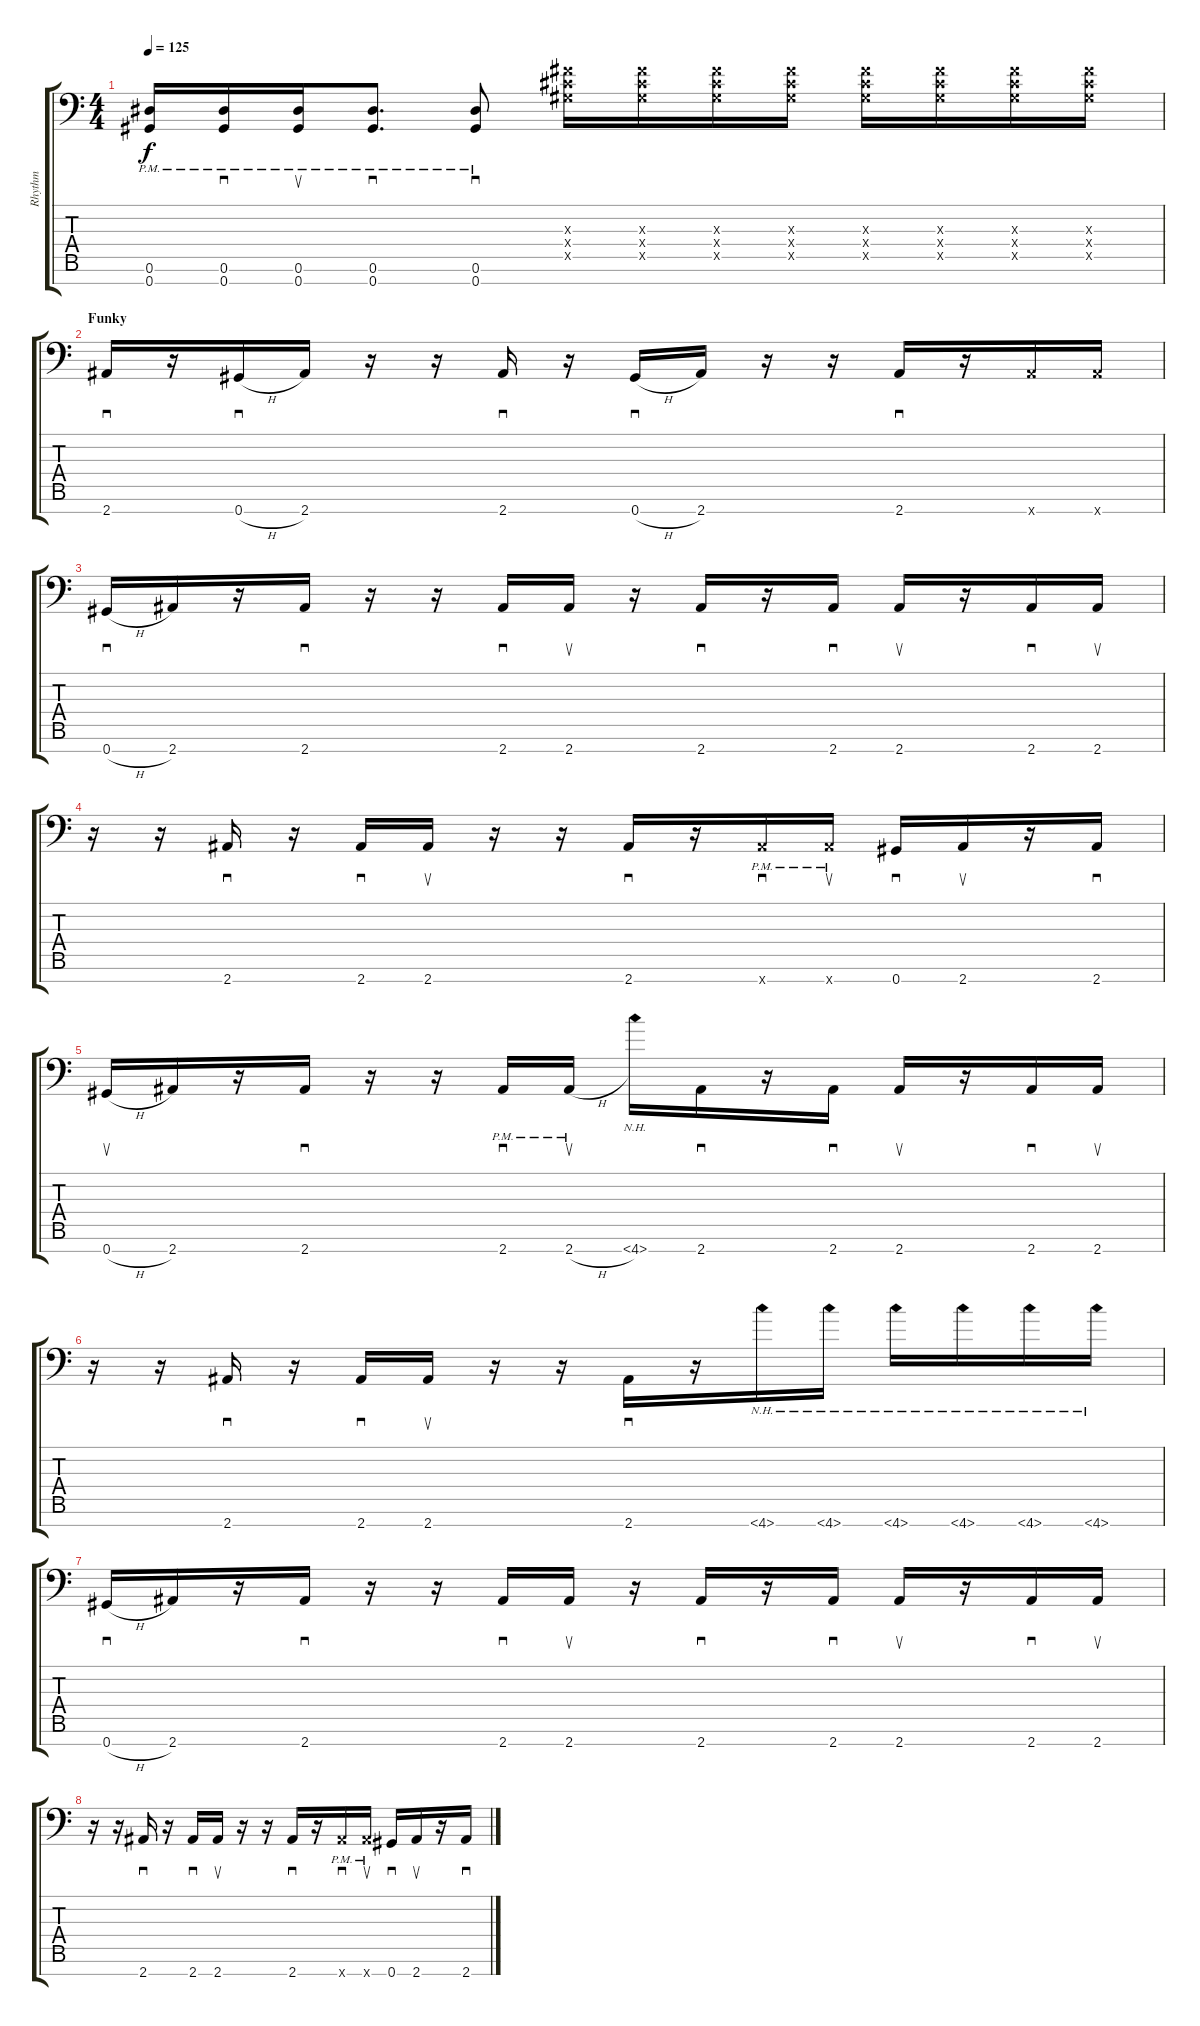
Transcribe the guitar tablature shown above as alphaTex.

\track ("Rhythm" "Rhythm") {instrument distortionguitar}
\staff {score tabs}
\tuning (Eb4 Bb3 Gb3 Db3 Ab2 Eb2 Ab1) {hide}
\ts (4 4)
\tempo 125
\clef f4
\ks c
(0.6{pm t} 0.7{pm t}).16{dy f} (0.6{pm} 0.7{pm}).16{sd} (0.6{pm} 0.7{pm}).16{su} (0.6{pm} 0.7{pm}).8{d sd} (0.6{pm} 0.7{pm}).8{sd} (0.3{x} 0.4{x} 0.5{x}).16 (0.3{x} 0.4{x} 0.5{x}).16 (0.3{x} 0.4{x} 0.5{x}).16 (0.3{x} 0.4{x} 0.5{x}).16 (0.3{x} 0.4{x} 0.5{x}).16 (0.3{x} 0.4{x} 0.5{x}).16 (0.3{x} 0.4{x} 0.5{x}).16 (0.3{x} 0.4{x} 0.5{x}).16 |
\section ("" "Funky")
2.7.16{sd} r.16 0.7{h}.16{sd} 2.7.16 r.16 r.16 2.7.16{sd} r.16 0.7{h}.16{sd} 2.7.16 r.16 r.16 2.7.16{sd} r.16 2.7{x}.16 2.7{x}.16 |
0.7{h}.16{sd} 2.7.16 r.16 2.7.16{sd} r.16 r.16 2.7.16{sd} 2.7.16{su} r.16 2.7.16{sd} r.16 2.7.16{sd} 2.7.16{su} r.16 2.7.16{sd} 2.7.16{su} |
r.16 r.16 2.7.16{sd} r.16 2.7.16{sd} 2.7.16{su} r.16 r.16 2.7.16{sd} r.16 2.7{pm x}.16{sd} 2.7{pm x}.16{su} 0.7.16{sd} 2.7.16{su} r.16 2.7.16{sd} |
0.7{h}.16{su} 2.7.16 r.16 2.7.16{sd} r.16 r.16 2.7{pm}.16{sd} 2.7{h pm}.16{su} 4.7{nh}.16 2.7.16{sd} r.16 2.7.16{sd} 2.7.16{su} r.16 2.7.16{sd} 2.7.16{su} |
r.16 r.16 2.7.16{sd} r.16 2.7.16{sd} 2.7.16{su} r.16 r.16 2.7.16{sd} r.16 4.7{nh}.16 4.7{nh}.16 4.7{nh}.16 4.7{nh}.16 4.7{nh}.16 4.7{nh}.16 |
0.7{h}.16{sd} 2.7.16 r.16 2.7.16{sd} r.16 r.16 2.7.16{sd} 2.7.16{su} r.16 2.7.16{sd} r.16 2.7.16{sd} 2.7.16{su} r.16 2.7.16{sd} 2.7.16{su} |
r.16 r.16 2.7.16{sd} r.16 2.7.16{sd} 2.7.16{su} r.16 r.16 2.7.16{sd} r.16 2.7{pm x}.16{sd} 2.7{pm x}.16{su} 0.7.16{sd} 2.7.16{su} r.16 2.7.16{sd}
